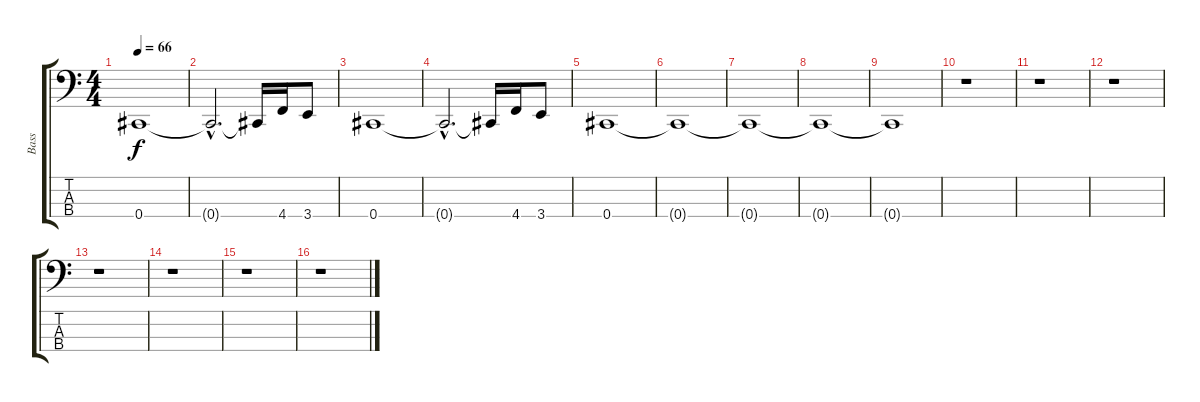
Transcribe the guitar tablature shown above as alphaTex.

\track ("Bass" "Bass") {instrument electricbasspick}
\staff {score tabs}
\tuning (E2 B1 Gb1 Db1) {hide}
\ts (4 4)
\tempo 66
\clef f4
\ks c
0.4.1{dy f} |
0.4{hac t}.2{d} 0.4{t}.16 4.4.16 3.4.8 |
0.4.1 |
0.4{hac t}.2{d} 0.4{t}.16 4.4.16 3.4.8 |
0.4.1 |
0.4{t}.1 |
0.4{t}.1 |
0.4{t}.1 |
0.4{t}.1 |
r.1 |
r.1 |
r.1 |
r.1 |
r.1 |
r.1 |
r.1
